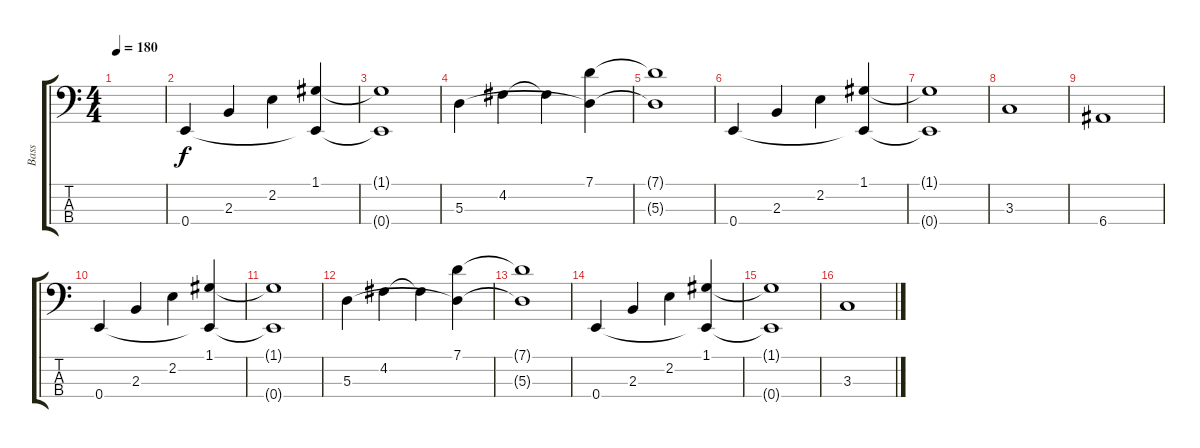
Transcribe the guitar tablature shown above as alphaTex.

\track ("Bass" "Bass") {instrument electricbassfinger}
\staff {score tabs}
\tuning (G2 D2 A1 E1) {hide}
\ts (4 4)
\tempo 180
\clef f4
\ks c
|
0.4.4 2.3.4 2.2.4 (1.1 0.4{t}).4 |
(1.1{t} 0.4{t}).1 |
5.3.4 4.2.4 4.2{t}.4 (7.1 5.3{t}).4 |
(7.1{t} 5.3{t}).1 |
0.4.4 2.3.4 2.2.4 (1.1 0.4{t}).4 |
(1.1{t} 0.4{t}).1 |
3.3.1 |
6.4.1 |
0.4.4 2.3.4 2.2.4 (1.1 0.4{t}).4 |
(1.1{t} 0.4{t}).1 |
5.3.4 4.2.4 4.2{t}.4 (7.1 5.3{t}).4 |
(7.1{t} 5.3{t}).1 |
0.4.4 2.3.4 2.2.4 (1.1 0.4{t}).4 |
(1.1{t} 0.4{t}).1 |
3.3.1
